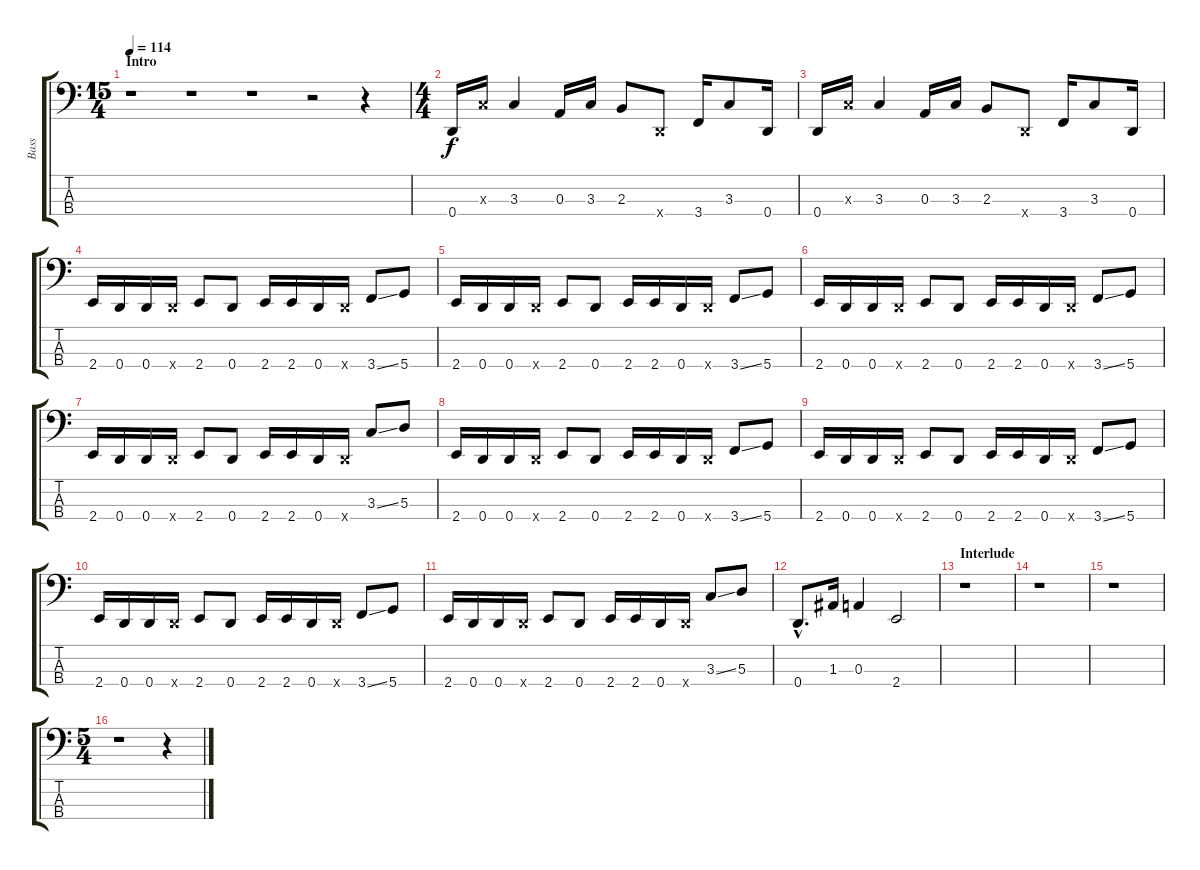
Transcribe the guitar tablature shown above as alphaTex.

\track ("Bass" "Bass") {instrument slapbass1}
\staff {score tabs}
\tuning (G2 D2 A1 D1) {hide}
\ts (15 4)
\section ("" "Intro")
\tempo 114
\clef f4
\ks c
r.1{dy f instrument slapbass1} r.1 r.1 r.2 r.4 |
\ts (4 4)
0.4.16 3.3{x}.16 3.3.4 0.3.16 3.3.16 2.3.8 0.4{x}.8 3.4.16 3.3.8 0.4.16 |
0.4.16 3.3{x}.16 3.3.4 0.3.16 3.3.16 2.3.8 0.4{x}.8 3.4.16 3.3.8 0.4.16 |
2.4.16 0.4.16 0.4.16 0.4{x}.16 2.4.8 0.4.8 2.4.16 2.4.16 0.4.16 0.4{x}.16 3.4{ss}.8 5.4.8 |
2.4.16 0.4.16 0.4.16 0.4{x}.16 2.4.8 0.4.8 2.4.16 2.4.16 0.4.16 0.4{x}.16 3.4{ss}.8 5.4.8 |
2.4.16 0.4.16 0.4.16 0.4{x}.16 2.4.8 0.4.8 2.4.16 2.4.16 0.4.16 0.4{x}.16 3.4{ss}.8 5.4.8 |
2.4.16 0.4.16 0.4.16 0.4{x}.16 2.4.8 0.4.8 2.4.16 2.4.16 0.4.16 0.4{x}.16 3.3{ss}.8 5.3.8 |
2.4.16 0.4.16 0.4.16 0.4{x}.16 2.4.8 0.4.8 2.4.16 2.4.16 0.4.16 0.4{x}.16 3.4{ss}.8 5.4.8 |
2.4.16 0.4.16 0.4.16 0.4{x}.16 2.4.8 0.4.8 2.4.16 2.4.16 0.4.16 0.4{x}.16 3.4{ss}.8 5.4.8 |
2.4.16 0.4.16 0.4.16 0.4{x}.16 2.4.8 0.4.8 2.4.16 2.4.16 0.4.16 0.4{x}.16 3.4{ss}.8 5.4.8 |
2.4.16 0.4.16 0.4.16 0.4{x}.16 2.4.8 0.4.8 2.4.16 2.4.16 0.4.16 0.4{x}.16 3.3{ss}.8 5.3.8 |
0.4{hac}.8{d} 1.3.16 0.3.4 2.4.2 |
\section ("" "Interlude")
r.1 |
r.1 |
r.1 |
\ts (5 4)
r.1 r.4
